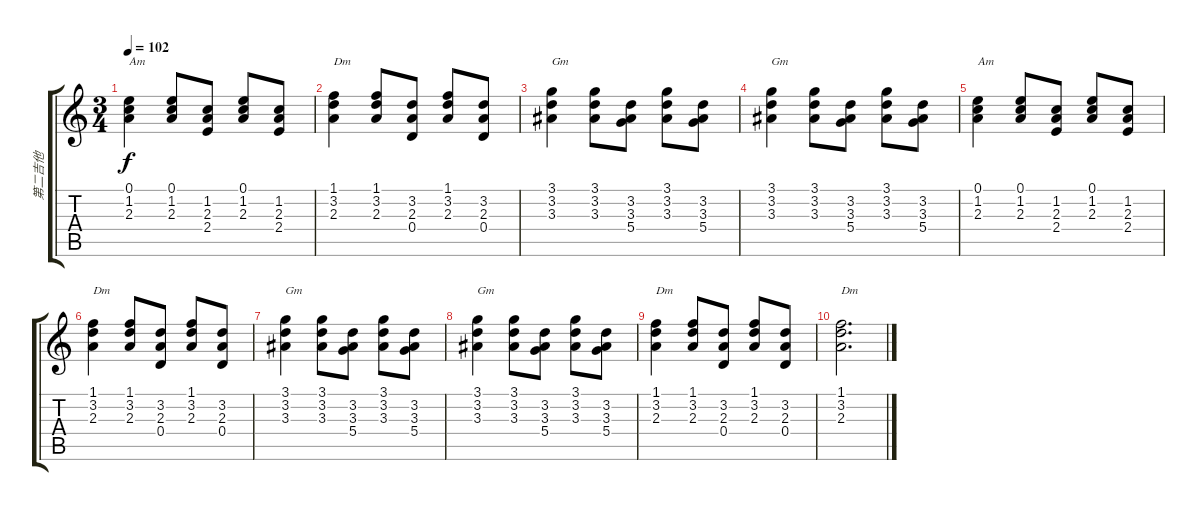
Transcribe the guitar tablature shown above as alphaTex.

\track ("第二吉他" "第二吉他") {instrument acousticguitarsteel}
\staff {score tabs}
\tuning (E4 B3 G3 D3 A2 E2) {hide}
\ts (3 4)
\tempo 102
\clef g2
\ks c
(0.1 1.2 2.3).4{txt "Am" dy f} (0.1 1.2 2.3).8 (1.2 2.3 2.4).8 (0.1 1.2 2.3).8 (1.2 2.3 2.4).8 |
(1.1 3.2 2.3).4{txt "Dm"} (1.1 3.2 2.3).8 (3.2 2.3 0.4).8 (1.1 3.2 2.3).8 (3.2 2.3 0.4).8 |
(3.1 3.2 3.3).4{txt "Gm"} (3.1 3.2 3.3).8 (3.2 3.3 5.4).8 (3.1 3.2 3.3).8 (3.2 3.3 5.4).8 |
(3.1 3.2 3.3).4{txt "Gm"} (3.1 3.2 3.3).8 (3.2 3.3 5.4).8 (3.1 3.2 3.3).8 (3.2 3.3 5.4).8 |
(0.1 1.2 2.3).4{txt "Am"} (0.1 1.2 2.3).8 (1.2 2.3 2.4).8 (0.1 1.2 2.3).8 (1.2 2.3 2.4).8 |
(1.1 3.2 2.3).4{txt "Dm"} (1.1 3.2 2.3).8 (3.2 2.3 0.4).8 (1.1 3.2 2.3).8 (3.2 2.3 0.4).8 |
(3.1 3.2 3.3).4{txt "Gm"} (3.1 3.2 3.3).8 (3.2 3.3 5.4).8 (3.1 3.2 3.3).8 (3.2 3.3 5.4).8 |
(3.1 3.2 3.3).4{txt "Gm"} (3.1 3.2 3.3).8 (3.2 3.3 5.4).8 (3.1 3.2 3.3).8 (3.2 3.3 5.4).8 |
(1.1 3.2 2.3).4{txt "Dm"} (1.1 3.2 2.3).8 (3.2 2.3 0.4).8 (1.1 3.2 2.3).8 (3.2 2.3 0.4).8 |
(1.1 3.2 2.3).2{d txt "Dm"}
